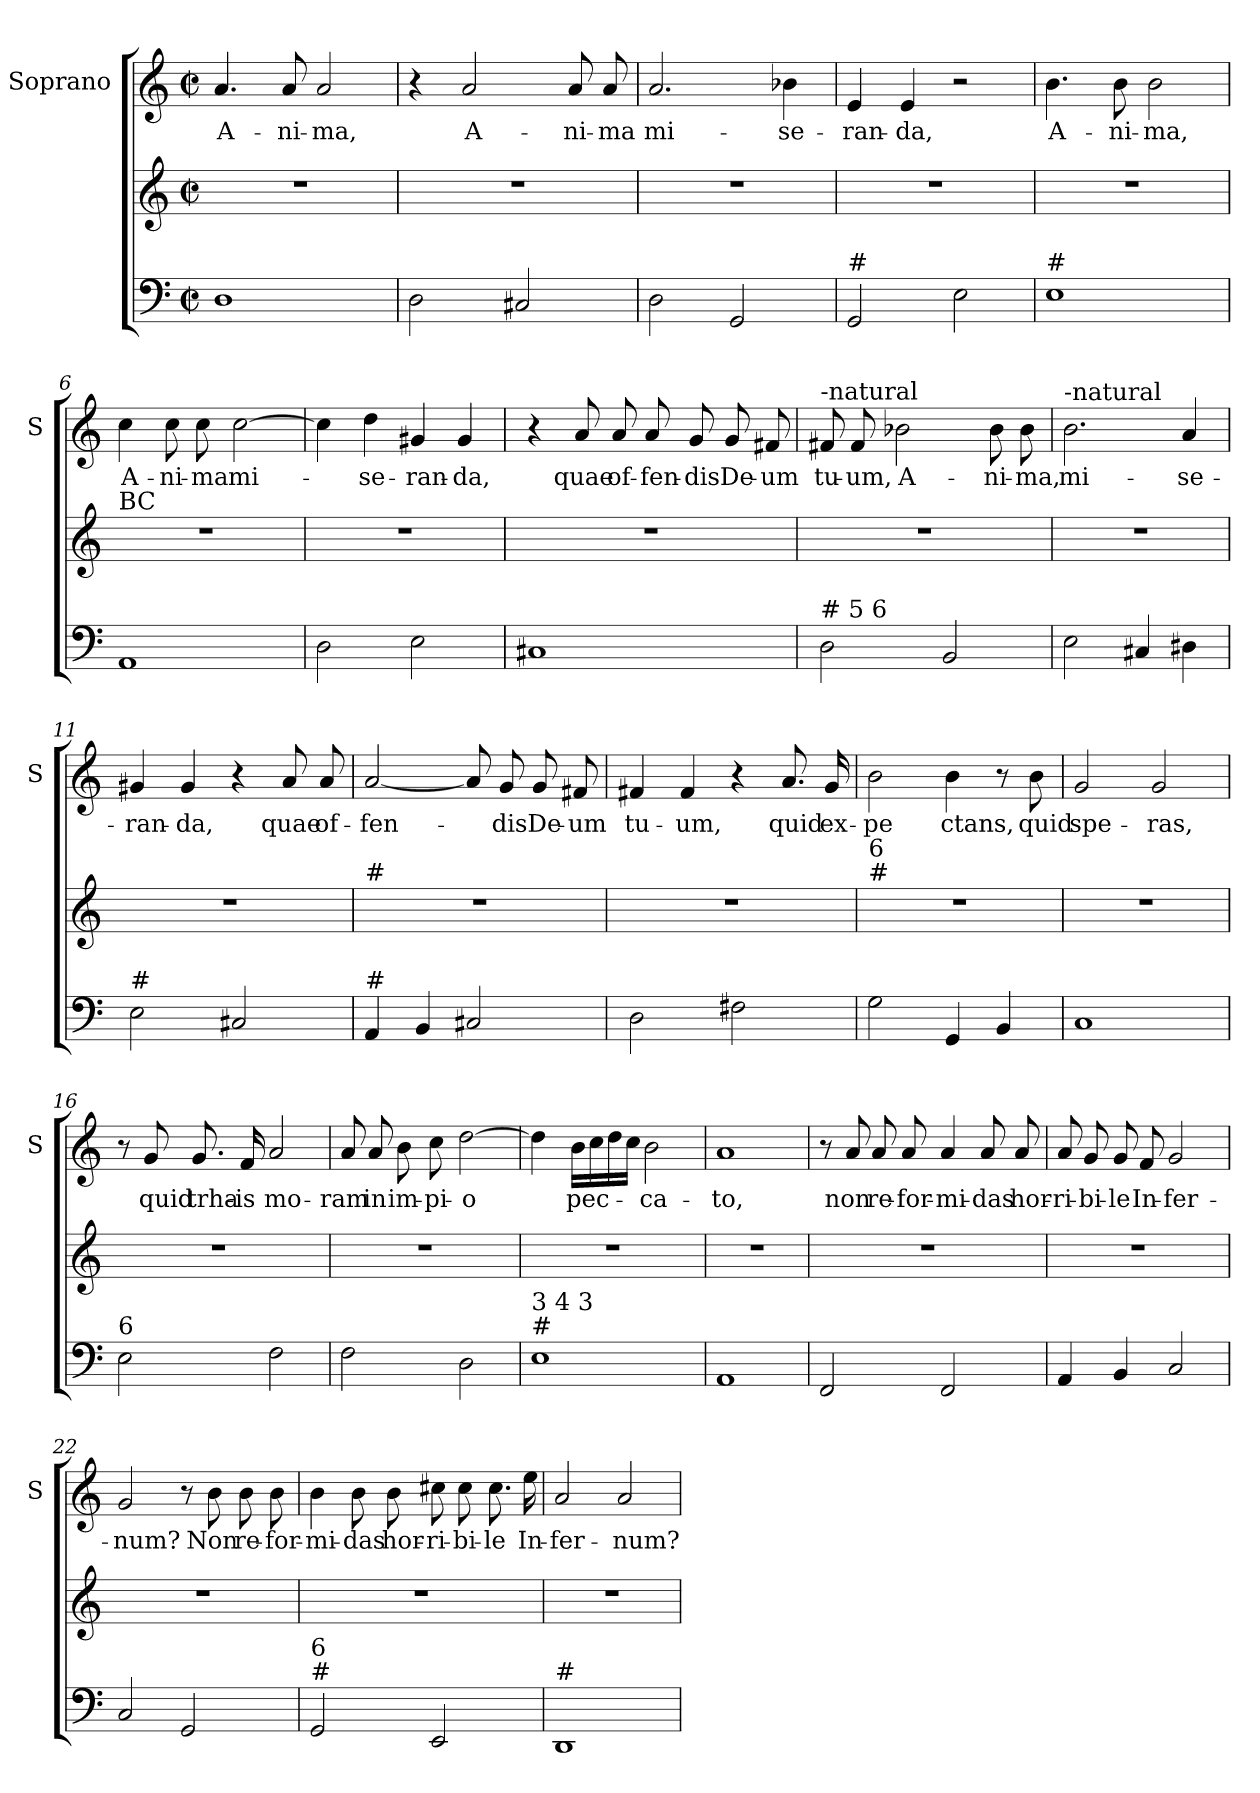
**kern	**kern	**kern	**text
*part2	*part2	*part1	*part1
*staff3	*staff2	*staff1	*staff1
*	*	*I"Soprano	*
*	*	*I'S	*
*clefF4	*clefG2	*clefG2	*
*k[]	*k[]	*k[]	*
*C:	*C:	*C:	*
*M2/2	*M2/2	*M2/2	*
*met(c|)	*met(c|)	*met(c|)	*
=1	=1	=1	=1
!	!	!	!LO:LY:b
1D	1r	4.a/	A-
!	!	!	!LO:LY:b
.	.	8a/	-ni-
!	!	!	!LO:LY:b
.	.	2a/	-ma,
=2	=2	=2	=2
2D\	1r	4r	.
!	!	!	!LO:LY:b
.	.	2a/	A-
2C#X/	.	.	.
!	!	!	!LO:LY:b
.	.	8a/	-ni-
!	!	!	!LO:LY:b
.	.	8a/	-ma
=3	=3	=3	=3
!	!	!	!LO:LY:b
2D\	1r	2.a/	mi-
2GG/	.	.	.
!	!	!	!LO:LY:b
.	.	4b-X\	-se-
=4	=4	=4	=4
!LO:TX:a:t=#	!	!	!
!	!	!	!LO:LY:b
2GG/	1r	4e/	-ran-
!	!	!	!LO:LY:b
.	.	4e/	-da,
2E\	.	2r	.
=5	=5	=5	=5
!LO:TX:a:t=#	!	!	!
!	!	!	!LO:LY:b
1E	1r	4.b\	A-
!	!	!	!LO:LY:b
.	.	8b\	-ni-
!	!	!	!LO:LY:b
.	.	2b\	-ma,
!!LO:LB:g=z
=6	=6	=6	=6
!	!LO:TX:a:t=BC	!	!
!	!	!	!LO:LY:b
1AA	1r	4cc\	A-
!	!	!	!LO:LY:b
.	.	8cc\	-ni-
!	!	!	!LO:LY:b
.	.	8cc\	-ma
!	!	!	!LO:LY:b
.	.	[2cc\	mi-
=7	=7	=7	=7
2D\	1r	4cc\]	.
!	!	!	!LO:LY:b
.	.	4dd\	-se-
!	!	!	!LO:LY:b
2E\	.	4g#X/	-ran-
!	!	!	!LO:LY:b
.	.	4g#/	-da,
=8	=8	=8	=8
1C#X	1r	4r	.
!	!	!	!LO:LY:b
.	.	8a/	quae
!	!	!	!LO:LY:b
.	.	8a/	of-
!	!	!	!LO:LY:b
.	.	8a/	-fen-
!	!	!	!LO:LY:b
.	.	8g/	-dis
!	!	!	!LO:LY:b
.	.	8g/	De-
!	!	!	!LO:LY:b
.	.	8f#X/	-um
=9	=9	=9	=9
!	!	!LO:TX:a:t=-natural	!
!LO:TX:a:t=#  5 6	!	!	!
!	!	!	!LO:LY:b
2D\	1r	8f#X/	tu-
!	!	!	!LO:LY:b
.	.	8f#/	-um,
!	!	!	!LO:LY:b
.	.	2b-X\	A-
2BB/	.	.	.
!	!	!	!LO:LY:b
.	.	8b-\	-ni-
!	!	!	!LO:LY:b
.	.	8b-\	-ma,
=10	=10	=10	=10
!	!	!LO:TX:a:t=-natural	!
!	!	!	!LO:LY:b
2E\	1r	2.b\	mi-
4C#X/	.	.	.
!	!	!	!LO:LY:b
4D#X\	.	4a/	-se-
!!LO:LB:g=z
=11	=11	=11	=11
!LO:TX:a:t=#	!	!	!
!	!	!	!LO:LY:b
2E\	1r	4g#X/	-ran-
!	!	!	!LO:LY:b
.	.	4g#/	-da,
2C#X/	.	4r	.
!	!	!	!LO:LY:b
.	.	8a/	quae
!	!	!	!LO:LY:b
.	.	8a/	of-
=12	=12	=12	=12
!	!LO:TX:a:t=#	!	!
!LO:TX:a:t=#	!	!	!
!	!	!	!LO:LY:b
4AA/	1r	[2a/	-fen-
4BB/	.	.	.
2C#X/	.	8a/]	.
!	!	!	!LO:LY:b
.	.	8g/	-dis
!	!	!	!LO:LY:b
.	.	8g/	De-
!	!	!	!LO:LY:b
.	.	8f#X/	-um
=13	=13	=13	=13
!	!	!	!LO:LY:b
2D\	1r	4f#X/	tu-
!	!	!	!LO:LY:b
.	.	4f#/	-um,
2F#X\	.	4r	.
!	!	!	!LO:LY:b
.	.	8.a/	quid
!	!	!	!LO:LY:b
.	.	16g/	ex-
=14	=14	=14	=14
!	!LO:TX:a:t=#	!	!
!	!LO:TX:a:t=6	!	!
!	!	!	!LO:LY:b
2G\	1r	2b\	-pe
!	!	!	!LO:LY:b
4GG/	.	4b\	ctans,
4BB/	.	8r	.
!	!	!	!LO:LY:b
.	.	8b\	quid
=15	=15	=15	=15
!	!	!	!LO:LY:b
1C	1r	2g/	spe-
!	!	!	!LO:LY:b
.	.	2g/	-ras,
!!LO:PB:g=z
=16	=16	=16	=16
!LO:TX:a:t=6	!	!	!
2E\	1r	8r	.
!	!	!	!LO:LY:b
.	.	8g/	quid
!	!	!	!LO:LY:b
.	.	8.g/	trha-
!	!	!	!LO:LY:b
.	.	16f/	-is
!	!	!	!LO:LY:b
2F\	.	2a/	mo-
=17	=17	=17	=17
!	!	!	!LO:LY:b
2F\	1r	8a/	-ram
!	!	!	!LO:LY:b
.	.	8a/	in
!	!	!	!LO:LY:b
.	.	8b\	im-
!	!	!	!LO:LY:b
.	.	8cc\	-pi-
!	!	!	!LO:LY:b
2D\	.	[2dd\	-o
=18	=18	=18	=18
!LO:TX:a:t=#	!	!	!
!LO:TX:a:t=3 4 3	!	!	!
1E	1r	4dd\]	.
!	!	!	!LO:LY:b
.	.	16b\LL	pec-
.	.	16cc\	.
.	.	16dd\	.
.	.	16cc\JJ	.
!	!	!	!LO:LY:b
.	.	2b\	-ca-
=19	=19	=19	=19
!	!	!	!LO:LY:b
1AA	1r	1a	-to,
=20	=20	=20	=20
2FF/	1r	8r	.
!	!	!	!LO:LY:b
.	.	8a/	non
!	!	!	!LO:LY:b
.	.	8a/	re-
!	!	!	!LO:LY:b
.	.	8a/	-for-
!	!	!	!LO:LY:b
2FF/	.	4a/	-mi-
!	!	!	!LO:LY:b
.	.	8a/	-das
!	!	!	!LO:LY:b
.	.	8a/	hor-
!!LO:LB:g=z
=21	=21	=21	=21
!	!	!	!LO:LY:b
4AA/	1r	8a/	-ri-
!	!	!	!LO:LY:b
.	.	8g/	-bi-
!	!	!	!LO:LY:b
4BB/	.	8g/	-le
!	!	!	!LO:LY:b
.	.	8f/	In-
!	!	!	!LO:LY:b
2C/	.	2g/	-fer-
=22	=22	=22	=22
!	!	!	!LO:LY:b
2C/	1r	2g/	-num?
2GG/	.	8r	.
!	!	!	!LO:LY:b
.	.	8b\	Non
!	!	!	!LO:LY:b
.	.	8b\	re-
!	!	!	!LO:LY:b
.	.	8b\	-for-
=23	=23	=23	=23
!LO:TX:a:t=#	!	!	!
!LO:TX:a:t=6	!	!	!
!	!	!	!LO:LY:b
2GG/	1r	4b\	-mi-
!	!	!	!LO:LY:b
.	.	8b\	-das
!	!	!	!LO:LY:b
.	.	8b\	hor-
!	!	!	!LO:LY:b
2EE/	.	8cc#X\	-ri-
!	!	!	!LO:LY:b
.	.	8cc#\	-bi-
!	!	!	!LO:LY:b
.	.	8.cc#\	-le
!	!	!	!LO:LY:b
.	.	16ee\	In-
=24	=24	=24	=24
!LO:TX:a:t=#	!	!	!
!	!	!	!LO:LY:b
1DD	1r	2a/	-fer-
!	!	!	!LO:LY:b
.	.	2a/	-num?
=	=	=	=
*-	*-	*-	*-
